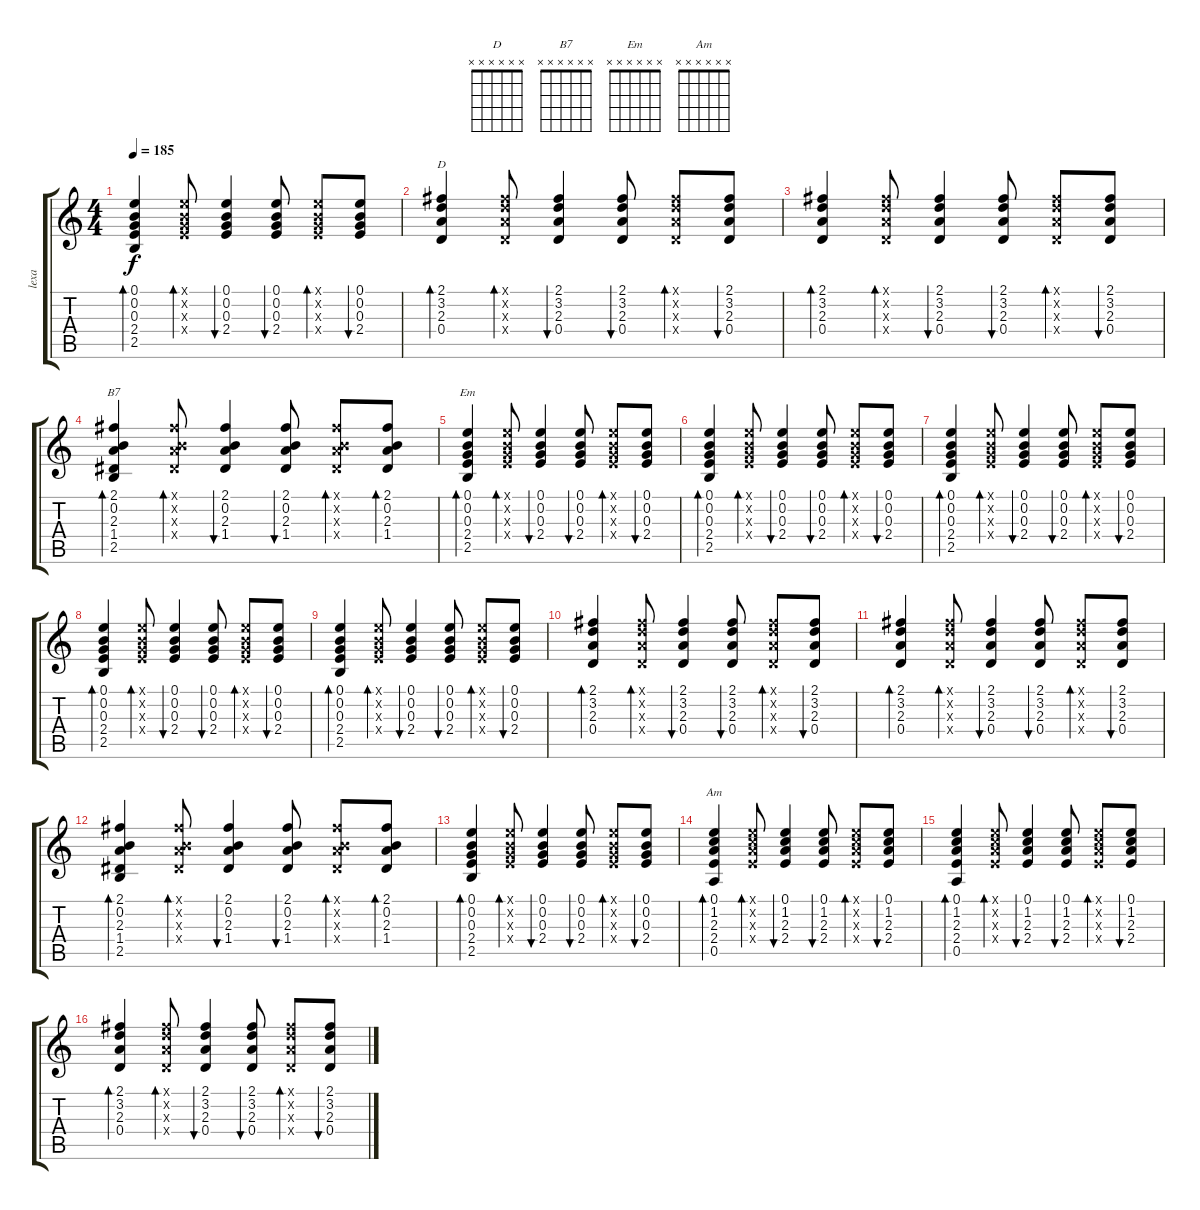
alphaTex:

\track ("lexa" "lexa") {instrument acousticguitarsteel}
\staff {score tabs}
\tuning (E4 B3 G3 D3 A2 E2) {hide}
\chord ("D" x x x x x x)
\chord ("B7" x x x x x x)
\chord ("Em" x x x x x x)
\chord ("Am" x x x x x x)
\ts (4 4)
\tempo 185
\clef g2
\ks c
(0.1 0.2 0.3 2.4 2.5).4{bd 30 dy f} (0.1{x} 0.2{x} 0.3{x} 2.4{x}).8{bd 60} (0.1 0.2 0.3 2.4).4{bu 60} (0.1 0.2 0.3 2.4).8{bu 60} (0.1{x} 0.2{x} 0.3{x} 2.4{x}).8{bd 30} (0.1 0.2 0.3 2.4).8{bu 30} |
(2.1 3.2 2.3 0.4).4{bd 30 ch "D"} (2.1{x} 3.2{x} 2.3{x} 0.4{x}).8{bd 30} (2.1 3.2 2.3 0.4).4{bu 30} (2.1 3.2 2.3 0.4).8{bu 30} (2.1{x} 3.2{x} 2.3{x} 0.4{x}).8{bd 30} (2.1 3.2 2.3 0.4).8{bu 30} |
(2.1 3.2 2.3 0.4).4{bd 30} (2.1{x} 3.2{x} 2.3{x} 0.4{x}).8{bd 30} (2.1 3.2 2.3 0.4).4{bu 30} (2.1 3.2 2.3 0.4).8{bu 30} (2.1{x} 3.2{x} 2.3{x} 0.4{x}).8{bd 30} (2.1 3.2 2.3 0.4).8{bu 30} |
(2.1 0.2 2.3 1.4 2.5).4{bd 30 ch "B7"} (2.1{x} 0.2{x} 2.3{x} 1.4{x}).8{bd 30} (2.1 0.2 2.3 1.4).4{bu 30} (2.1 0.2 2.3 1.4).8{bu 30} (2.1{x} 0.2{x} 2.3{x} 1.4{x}).8{bd 30} (2.1 0.2 2.3 1.4).8{bd 30} |
(0.1 0.2 0.3 2.4 2.5).4{bd 30 ch "Em"} (0.1{x} 0.2{x} 0.3{x} 2.4{x}).8{bd 60} (0.1 0.2 0.3 2.4).4{bu 60} (0.1 0.2 0.3 2.4).8{bu 60} (0.1{x} 0.2{x} 0.3{x} 2.4{x}).8{bd 30} (0.1 0.2 0.3 2.4).8{bu 30} |
(0.1 0.2 0.3 2.4 2.5).4{bd 30} (0.1{x} 0.2{x} 0.3{x} 2.4{x}).8{bd 60} (0.1 0.2 0.3 2.4).4{bu 60} (0.1 0.2 0.3 2.4).8{bu 60} (0.1{x} 0.2{x} 0.3{x} 2.4{x}).8{bd 30} (0.1 0.2 0.3 2.4).8{bu 30} |
(0.1 0.2 0.3 2.4 2.5).4{bd 30} (0.1{x} 0.2{x} 0.3{x} 2.4{x}).8{bd 60} (0.1 0.2 0.3 2.4).4{bu 60} (0.1 0.2 0.3 2.4).8{bu 60} (0.1{x} 0.2{x} 0.3{x} 2.4{x}).8{bd 30} (0.1 0.2 0.3 2.4).8{bu 30} |
(0.1 0.2 0.3 2.4 2.5).4{bd 30} (0.1{x} 0.2{x} 0.3{x} 2.4{x}).8{bd 60} (0.1 0.2 0.3 2.4).4{bu 60} (0.1 0.2 0.3 2.4).8{bu 60} (0.1{x} 0.2{x} 0.3{x} 2.4{x}).8{bd 30} (0.1 0.2 0.3 2.4).8{bu 30} |
(0.1 0.2 0.3 2.4 2.5).4{bd 30} (0.1{x} 0.2{x} 0.3{x} 2.4{x}).8{bd 60} (0.1 0.2 0.3 2.4).4{bu 60} (0.1 0.2 0.3 2.4).8{bu 60} (0.1{x} 0.2{x} 0.3{x} 2.4{x}).8{bd 30} (0.1 0.2 0.3 2.4).8{bu 30} |
(2.1 3.2 2.3 0.4).4{bd 30} (2.1{x} 3.2{x} 2.3{x} 0.4{x}).8{bd 30} (2.1 3.2 2.3 0.4).4{bu 30} (2.1 3.2 2.3 0.4).8{bu 30} (2.1{x} 3.2{x} 2.3{x} 0.4{x}).8{bd 30} (2.1 3.2 2.3 0.4).8{bu 30} |
(2.1 3.2 2.3 0.4).4{bd 30} (2.1{x} 3.2{x} 2.3{x} 0.4{x}).8{bd 30} (2.1 3.2 2.3 0.4).4{bu 30} (2.1 3.2 2.3 0.4).8{bu 30} (2.1{x} 3.2{x} 2.3{x} 0.4{x}).8{bd 30} (2.1 3.2 2.3 0.4).8{bu 30} |
(2.1 0.2 2.3 1.4 2.5).4{bd 30} (2.1{x} 0.2{x} 2.3{x} 1.4{x}).8{bd 30} (2.1 0.2 2.3 1.4).4{bu 30} (2.1 0.2 2.3 1.4).8{bu 30} (2.1{x} 0.2{x} 2.3{x} 1.4{x}).8{bd 30} (2.1 0.2 2.3 1.4).8{bd 30} |
(0.1 0.2 0.3 2.4 2.5).4{bd 30} (0.1{x} 0.2{x} 0.3{x} 2.4{x}).8{bd 60} (0.1 0.2 0.3 2.4).4{bu 60} (0.1 0.2 0.3 2.4).8{bu 60} (0.1{x} 0.2{x} 0.3{x} 2.4{x}).8{bd 30} (0.1 0.2 0.3 2.4).8{bu 30} |
(0.1 1.2 2.3 2.4 0.5).4{bd 30 ch "Am"} (0.1{x} 1.2{x} 2.3{x} 2.4{x}).8{bd 30} (0.1 1.2 2.3 2.4).4{bu 30} (0.1 1.2 2.3 2.4).8{bu 30} (0.1{x} 1.2{x} 2.3{x} 2.4{x}).8{bd 30} (0.1 1.2 2.3 2.4).8{bu 30} |
(0.1 1.2 2.3 2.4 0.5).4{bd 30} (0.1{x} 1.2{x} 2.3{x} 2.4{x}).8{bd 30} (0.1 1.2 2.3 2.4).4{bu 30} (0.1 1.2 2.3 2.4).8{bu 30} (0.1{x} 1.2{x} 2.3{x} 2.4{x}).8{bd 30} (0.1 1.2 2.3 2.4).8{bu 30} |
(2.1 3.2 2.3 0.4).4{bd 30} (2.1{x} 3.2{x} 2.3{x} 0.4{x}).8{bd 30} (2.1 3.2 2.3 0.4).4{bu 30} (2.1 3.2 2.3 0.4).8{bu 30} (2.1{x} 3.2{x} 2.3{x} 0.4{x}).8{bd 30} (2.1 3.2 2.3 0.4).8{bu 30}
